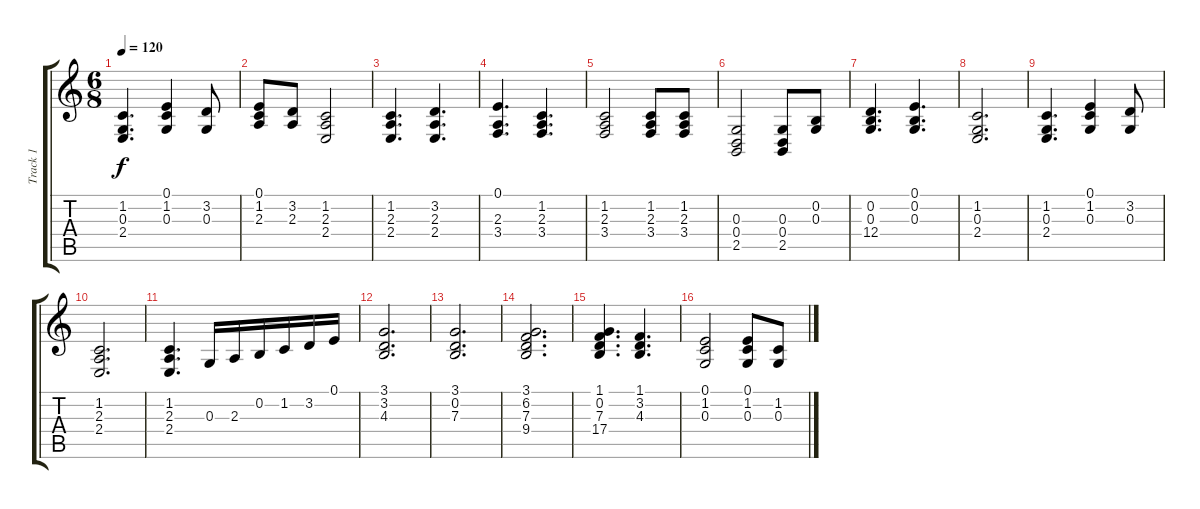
\track ("Track 1" "Track 1") {instrument acousticgrandpiano}
\staff {score tabs}
\tuning (E4 B3 G3 D3 A2 E2) {hide}
\ts (6 8)
\tempo 120
\clef g2
\ks c
(1.2 0.3 2.4).4{d dy f} (0.1 1.2 0.3).4 (3.2 0.3).8 |
(0.1 1.2 2.3).8 (3.2 2.3).8 (1.2 2.3 2.4).2 |
(1.2 2.3 2.4).4{d} (3.2 2.3 2.4).4{d} |
(0.1 2.3 3.4).4{d} (1.2 2.3 3.4).4{d} |
(1.2 2.3 3.4).2 (1.2 2.3 3.4).8 (1.2 2.3 3.4).8 |
(0.3 0.4 2.5).2 (0.3 0.4 2.5).8 (0.2 0.3).8 |
(0.2 0.3 12.4).4{d} (0.1 0.2 0.3).4{d} |
(1.2 0.3 2.4).2{d} |
(1.2 0.3 2.4).4{d} (0.1 1.2 0.3).4 (3.2 0.3).8 |
(1.2 2.3 2.4).2{d} |
(1.2 2.3 2.4).4{d} 0.3.16 2.3.16 0.2.16 1.2.16 3.2.16 0.1.16 |
(3.1 3.2 4.3).2{d} |
(3.1 0.2 7.3).2{d} |
(3.1 6.2 7.3 9.4).2{d} |
(1.1 0.2 7.3 17.4).4{d} (1.1 3.2 4.3).4{d} |
(0.1 1.2 0.3).2 (0.1 1.2 0.3).8 (1.2 0.3).8
